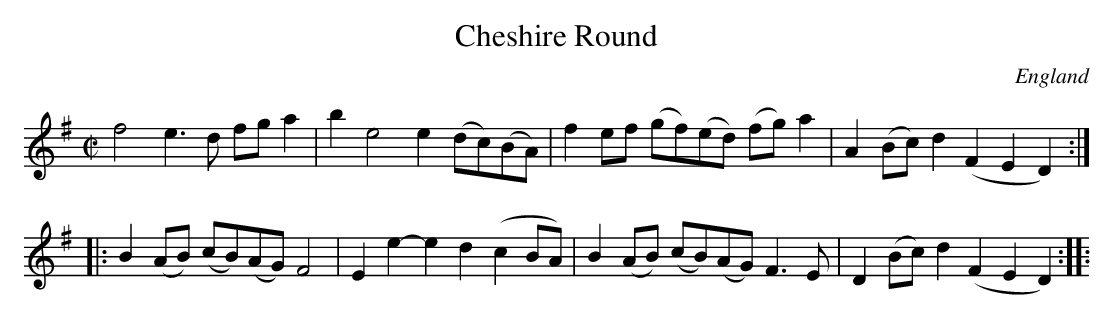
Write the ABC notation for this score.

X:1
T:Cheshire Round
L:1/8
M:C|
O:England
K:G major
f4     e3d     fga2  | b2e4e2 (dc)(BA) | \
f2ef (gf)(ed) (fg)a2 | A2(Bc) d2(F2E2D2) ::
B2(AB) (cB)(AG) F4  | E2e2-e2d2 (c2BA) | \
B2(AB) (cB)(AG) F3E | D2 (Bc)d2 (F2E2D2)::
